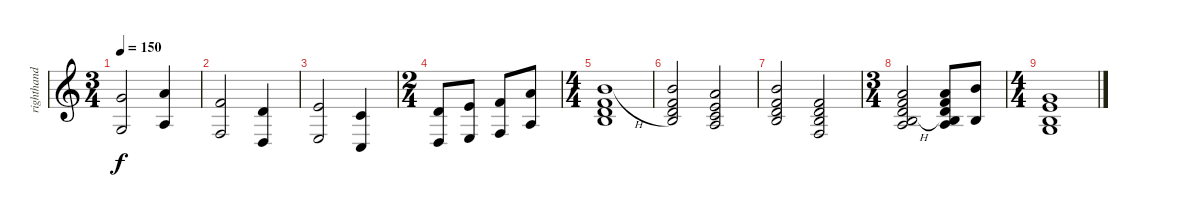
\track ("righthand" "righthand") {instrument churchorgan}
\staff {score}
\tuning (E4 B3 G3 D3 A2 E2) {hide}
\ts (3 4)
\tempo 150
\clef g2
\ks c
(3.1 0.3).2{dy f} (5.1 2.3).4 |
(1.1 3.4).2 (3.2 0.4).4 |
(0.1 2.4).2 (1.2 3.5).4 |
\ts (2 4)
(3.2 0.4).8 (0.1 2.4).8 (1.1 3.4).8 (5.1 2.3).8 |
\ts (4 4)
(1.1{h} 3.2{h} 4.3{h} 21.4{h}).1 |
(7.1 6.2 7.3 9.4).2 (5.1 5.2 5.3 7.4).2 |
(7.1 6.2 7.3 9.4).2 (1.1 3.2 4.3 3.4).2 |
\ts (3 4)
(5.1{h} 6.2{h} 7.3{h} 7.4{h} 19.6{h}).2 (5.1 6.2 7.3 7.4 19.6).8 (7.1 0.2).8 |
\ts (4 4)
(3.1 5.2 4.3 5.4).1
